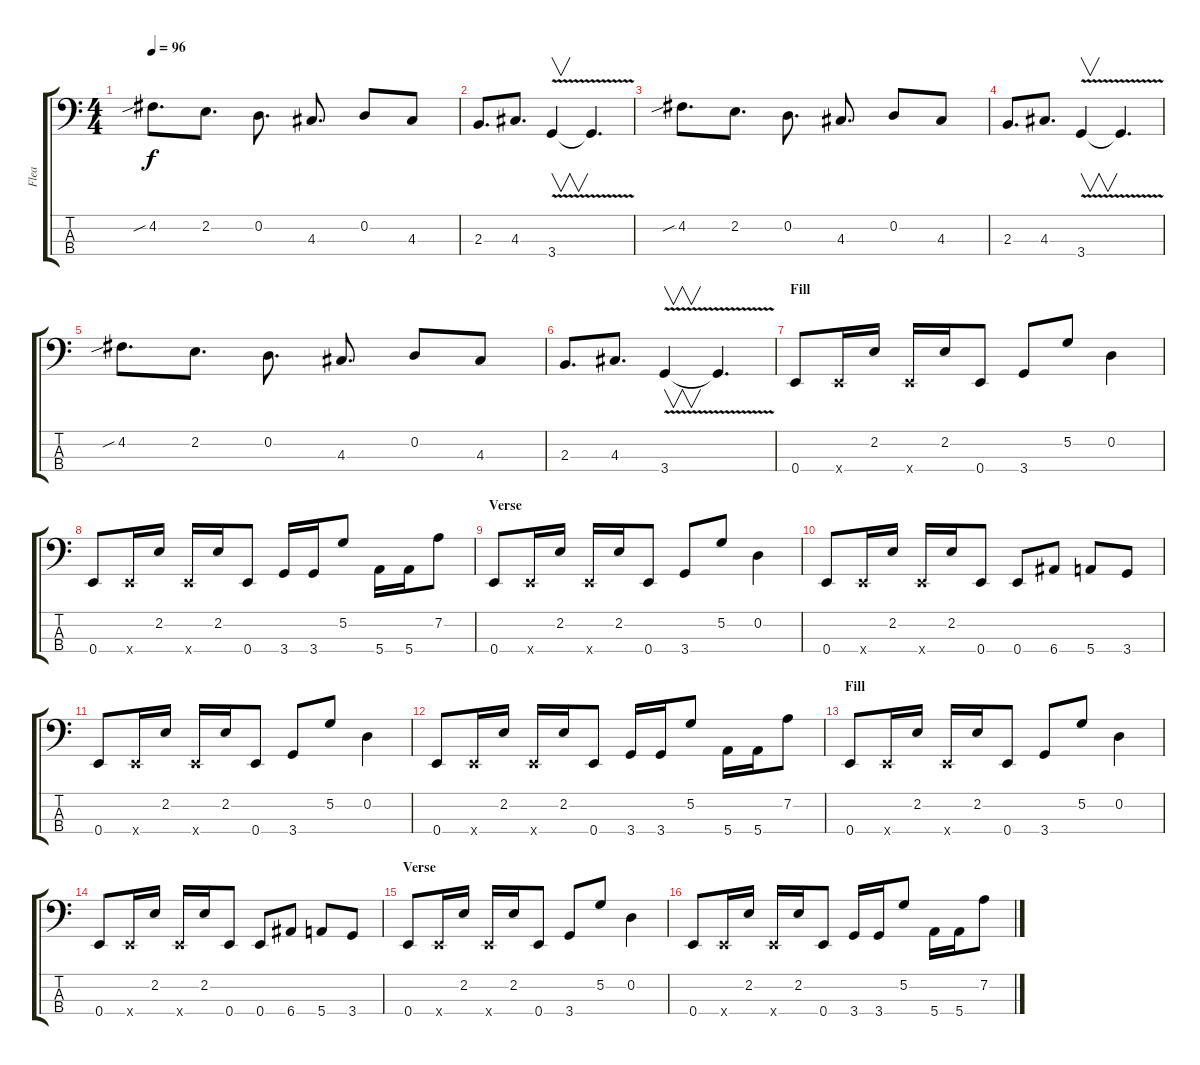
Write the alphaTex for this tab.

\track ("Flea" "Flea") {instrument slapbass1}
\staff {score tabs}
\tuning (G2 D2 A1 E1) {hide}
\ts (4 4)
\tempo 96
\clef f4
\ks c
4.2{sib}.8{d dy f} 2.2.8{d} 0.2.8{d} 4.3.8{d} 0.2.8 4.3.8 |
2.3.8{d} 4.3.8{d} 3.4{v}.4{v} 3.4{t}.4{d} |
4.2{sib}.8{d} 2.2.8{d} 0.2.8{d} 4.3.8{d} 0.2.8 4.3.8 |
2.3.8{d} 4.3.8{d} 3.4{v}.4{v} 3.4{t}.4{d} |
4.2{sib}.8{d} 2.2.8{d} 0.2.8{d} 4.3.8{d} 0.2.8 4.3.8 |
2.3.8{d} 4.3.8{d} 3.4{v}.4{v} 3.4{t}.4{d} |
\section ("" "Fill")
0.4.8 0.4{x}.16 2.2.16 0.4{x}.16 2.2.16 0.4.8 3.4.8 5.2.8 0.2.4 |
0.4.8 0.4{x}.16 2.2.16 0.4{x}.16 2.2.16 0.4.8 3.4.16 3.4.16 5.2.8 5.4.16 5.4.16 7.2.8 |
\section ("" "Verse")
0.4.8 0.4{x}.16 2.2.16 0.4{x}.16 2.2.16 0.4.8 3.4.8 5.2.8 0.2.4 |
0.4.8 0.4{x}.16 2.2.16 0.4{x}.16 2.2.16 0.4.8 0.4.8 6.4.8 5.4.8 3.4.8 |
0.4.8 0.4{x}.16 2.2.16 0.4{x}.16 2.2.16 0.4.8 3.4.8 5.2.8 0.2.4 |
0.4.8 0.4{x}.16 2.2.16 0.4{x}.16 2.2.16 0.4.8 3.4.16 3.4.16 5.2.8 5.4.16 5.4.16 7.2.8 |
\section ("" "Fill")
0.4.8 0.4{x}.16 2.2.16 0.4{x}.16 2.2.16 0.4.8 3.4.8 5.2.8 0.2.4 |
0.4.8 0.4{x}.16 2.2.16 0.4{x}.16 2.2.16 0.4.8 0.4.8 6.4.8 5.4.8 3.4.8 |
\section ("" "Verse")
0.4.8 0.4{x}.16 2.2.16 0.4{x}.16 2.2.16 0.4.8 3.4.8 5.2.8 0.2.4 |
0.4.8 0.4{x}.16 2.2.16 0.4{x}.16 2.2.16 0.4.8 3.4.16 3.4.16 5.2.8 5.4.16 5.4.16 7.2.8
